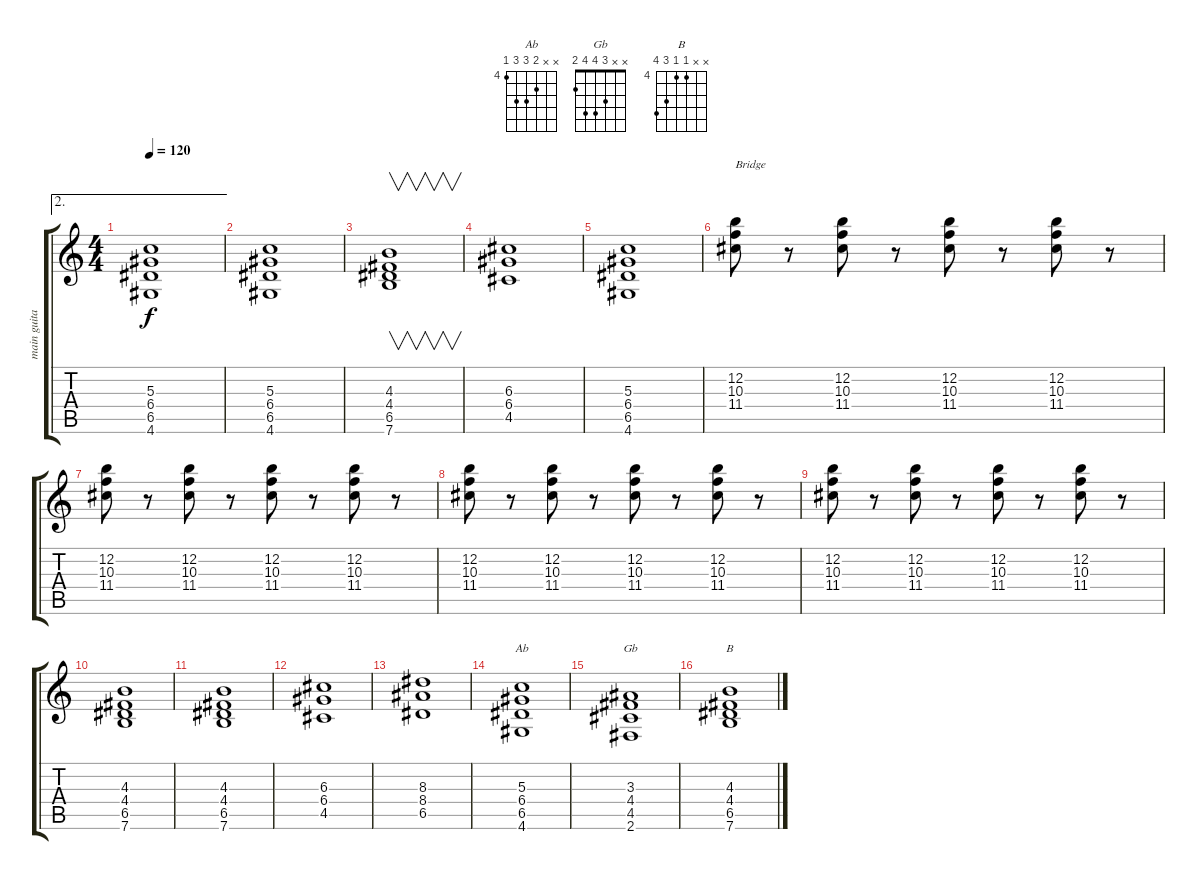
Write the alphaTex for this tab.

\track ("main guitar" "main guita") {instrument electricguitarjazz}
\staff {score tabs}
\tuning (E4 B3 G3 D3 A2 E2) {hide}
\chord ("Ab" x x 5 6 6 4) {firstfret 4}
\chord ("Gb" x x 3 4 4 2)
\chord ("B" x x 4 4 6 7) {firstfret 4}
\ae 2
\ts (4 4)
\tempo 120
\clef g2
\ks c
(5.3 6.4 6.5 4.6).1{dy f} |
(5.3 6.4 6.5 4.6).1 |
(4.3 4.4 6.5 7.6).1{v} |
(6.3 6.4 4.5).1 |
(5.3 6.4 6.5 4.6).1 |
(12.2 10.3 11.4).8{txt "Bridge"} r.8 (12.2 10.3 11.4).8 r.8 (12.2 10.3 11.4).8 r.8 (12.2 10.3 11.4).8 r.8 |
(12.2 10.3 11.4).8 r.8 (12.2 10.3 11.4).8 r.8 (12.2 10.3 11.4).8 r.8 (12.2 10.3 11.4).8 r.8 |
(12.2 10.3 11.4).8 r.8 (12.2 10.3 11.4).8 r.8 (12.2 10.3 11.4).8 r.8 (12.2 10.3 11.4).8 r.8 |
(12.2 10.3 11.4).8 r.8 (12.2 10.3 11.4).8 r.8 (12.2 10.3 11.4).8 r.8 (12.2 10.3 11.4).8 r.8 |
(4.3 4.4 6.5 7.6).1 |
(4.3 4.4 6.5 7.6).1 |
(6.3 6.4 4.5).1 |
(8.3 8.4 6.5).1 |
(5.3 6.4 6.5 4.6).1{ch "Ab"} |
(3.3 4.4 4.5 2.6).1{ch "Gb"} |
(4.3 4.4 6.5 7.6).1{ch "B"}
